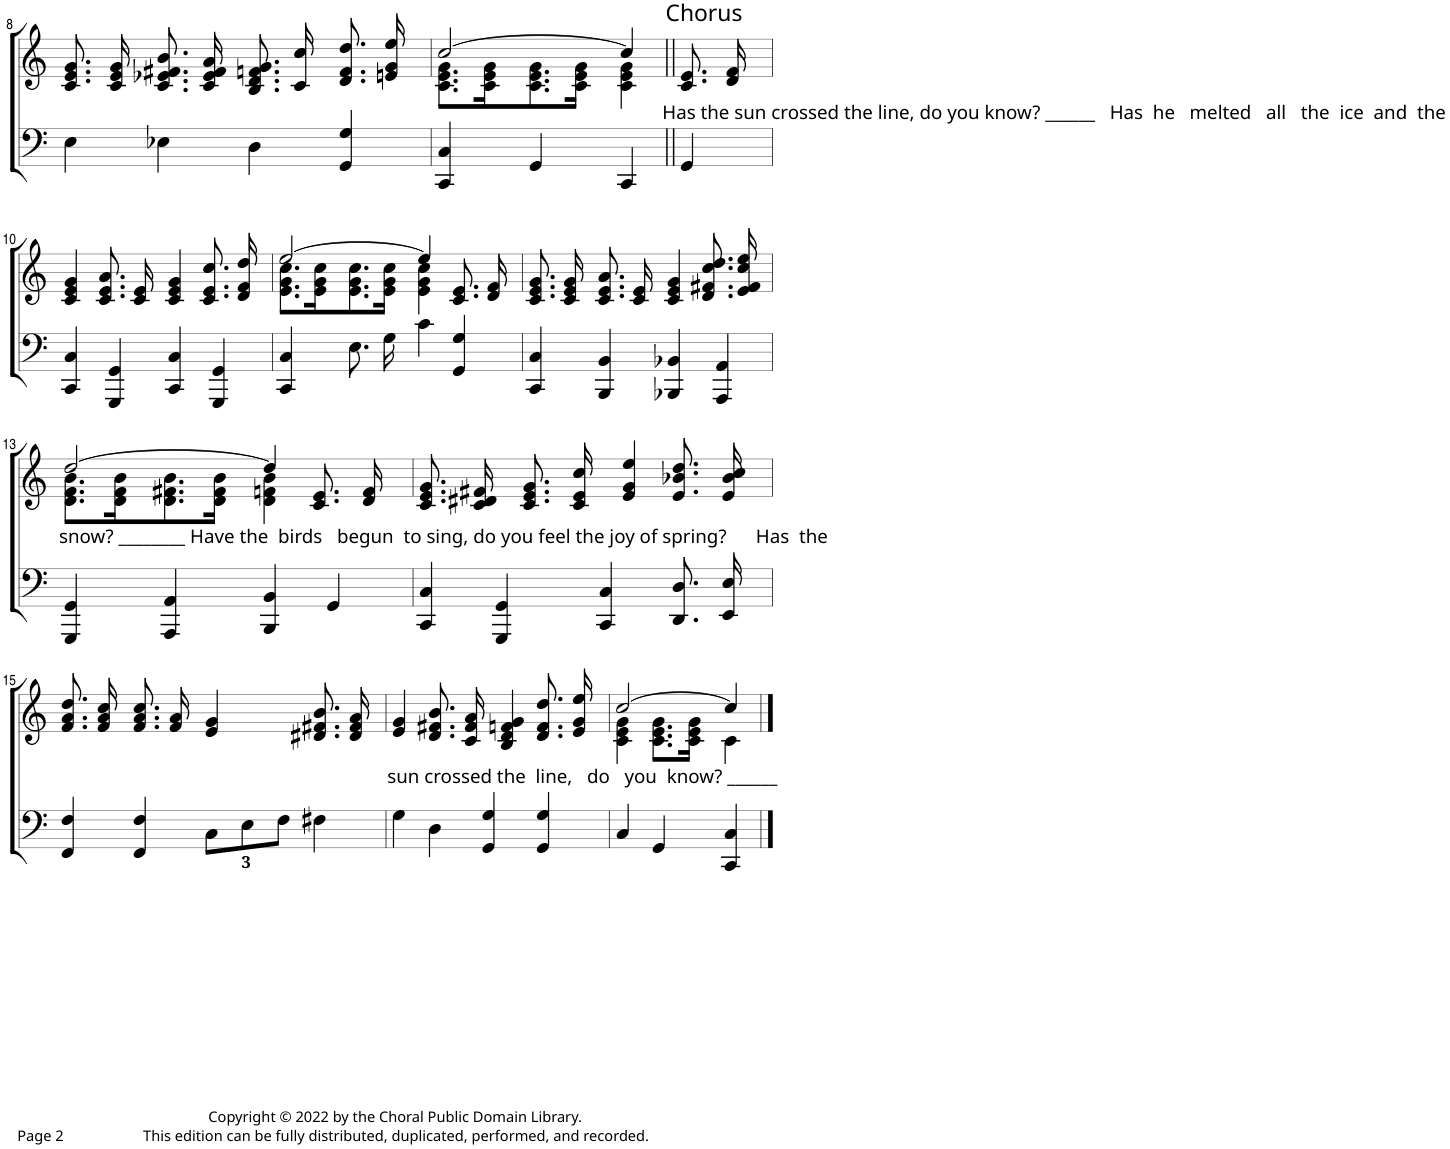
**kern	**kern
*part2	*part1
*staff2	*staff1
*I"Bass	*I"Soprano
!!LO:PB:g=z
*clefF4	*clefG2
*k[]	*k[]
*M2/2	*M2/2
*met(c|)	*met(c|)
=8	=8
4E\	8.c/ 8.e/ 8.g/
.	16c/ 16e/ 16g/
4E-X\	8.c/ 8.e-X/ 8.f#X/ 8.b/
.	16c/ 16e-/ 16f#/ 16a/
4D\	8.B/ 8.d/ 8.fn/ 8.g/
.	16c/ 16cc/
4GG/ 4G/	8.d/ 8.f/ 8.dd/
.	16en/ 16g/ 16ee/
=9	=9
*	*^
4CC/ 4C/	[2cc/	8.c\ 8.e\ 8.g\L
.	.	16c\ 16e\ 16g\K
4GG/	.	8.c\ 8.e\ 8.g\
.	.	16c\ 16e\ 16g\Jk
4CC/	4cc/]	4c\ 4e\ 4g\
=9||	=9||	=9||
!	!LO:TX:b:t=Has the sun crossed the line, do you know? ______   Has  he   melted   all   the  ice  and  the	!
!	!LO:TX:a:t=Chorus	!
*	*v	*v
4GG/	8.c/ 8.e/
.	16d/ 16f/
!!LO:LB:g=z
=10	=10
4CC/ 4C/	4c/ 4e/ 4g/
4GGG/ 4GG/	8.c/ 8.e/ 8.a/
.	16c/ 16e/
4CC/ 4C/	4c/ 4e/ 4g/
4GGG/ 4GG/	8.c/ 8.e/ 8.cc/
.	16d/ 16f/ 16dd/
=11	=11
*	*^
4CC/ 4C/	[2ee/	8.e\ 8.g\ 8.cc\L
.	.	16e\ 16g\ 16cc\K
8.E\	.	8.e\ 8.g\ 8.cc\
16G\	.	16e\ 16g\ 16cc\Jk
4c\	4ee/]	4e\ 4g\ 4cc\
4GG/ 4G/	8.c/ 8.e/	4ryy
.	16d/ 16f/	.
*	*v	*v
=12	=12
4CC/ 4C/	8.c/ 8.e/ 8.g/
.	16c/ 16e/ 16g/
4BBB/ 4BB/	8.c/ 8.e/ 8.a/
.	16c/ 16e/
4BBB-X/ 4BB-X/	4c/ 4e/ 4g/
4AAA/ 4AA/	8.d/ 8.f#X/ 8.cc/ 8.dd/
.	16e/ 16f#/ 16cc/ 16ee/
!!LO:LB:g=z
=13	=13
*	*^
!	!LO:TX:b:t=snow? ________ Have the  birds   begun  to sing, do you feel the joy of spring?      Has  the	!
4GGG/ 4GG/	[2dd/	8.d\ 8.f\ 8.b\L
.	.	16d\ 16f\ 16b\K
4AAA/ 4AA/	.	8.d\ 8.f#X\ 8.b\
.	.	16d\ 16f#\ 16b\Jk
4BBB/ 4BB/	4dd/]	4d\ 4fn\ 4b\
4GG/	8.c/ 8.e/	4ryy
.	16d/ 16f/	.
*	*v	*v
=14	=14
4CC/ 4C/	8.c/ 8.e/ 8.g/
.	16c/ 16d#X/ 16f#X/
4GGG/ 4GG/	8.c/ 8.e/ 8.g/
.	16c/ 16e/ 16cc/
4CC/ 4C/	4e/ 4g/ 4ee/
8.DD/ 8.D/	8.e/ 8.b-X/ 8.dd/
16EE/ 16E/	16e/ 16b-/ 16cc/
!!LO:LB:g=z
=15	=15
4FF/ 4F/	8.f/ 8.a/ 8.dd/
.	16f/ 16a/ 16cc/
4FF/ 4F/	8.f/ 8.a/ 8.cc/
.	16f/ 16a/
*Xbrackettup	*
12C\L	4e/ 4g/
12E\	.
12F\J	.
4F#X\	8.d#X/ 8.f#X/ 8.b/
.	16d#/ 16f#/ 16a/
=16	=16
!	!LO:TX:b:t=sun crossed the  line,   do   you  know? ______
4G\	4e/ 4g/
4D\	8.d/ 8.f#X/ 8.b/
.	16c/ 16f#/ 16a/
4GG/ 4G/	4B/ 4d/ 4fn/ 4g/
4GG/ 4G/	8.d/ 8.f/ 8.dd/
.	16e/ 16g/ 16ee/
=17	=17
*	*^
4C/	[2cc/	4c\ 4e\ 4g\
4GG/	.	8.c\ 8.e\ 8.g\L
.	.	16c\ 16e\ 16g\Jk
4CC/ 4C/	4cc/]	4c\
*	*v	*v
==	==
*-	*-
